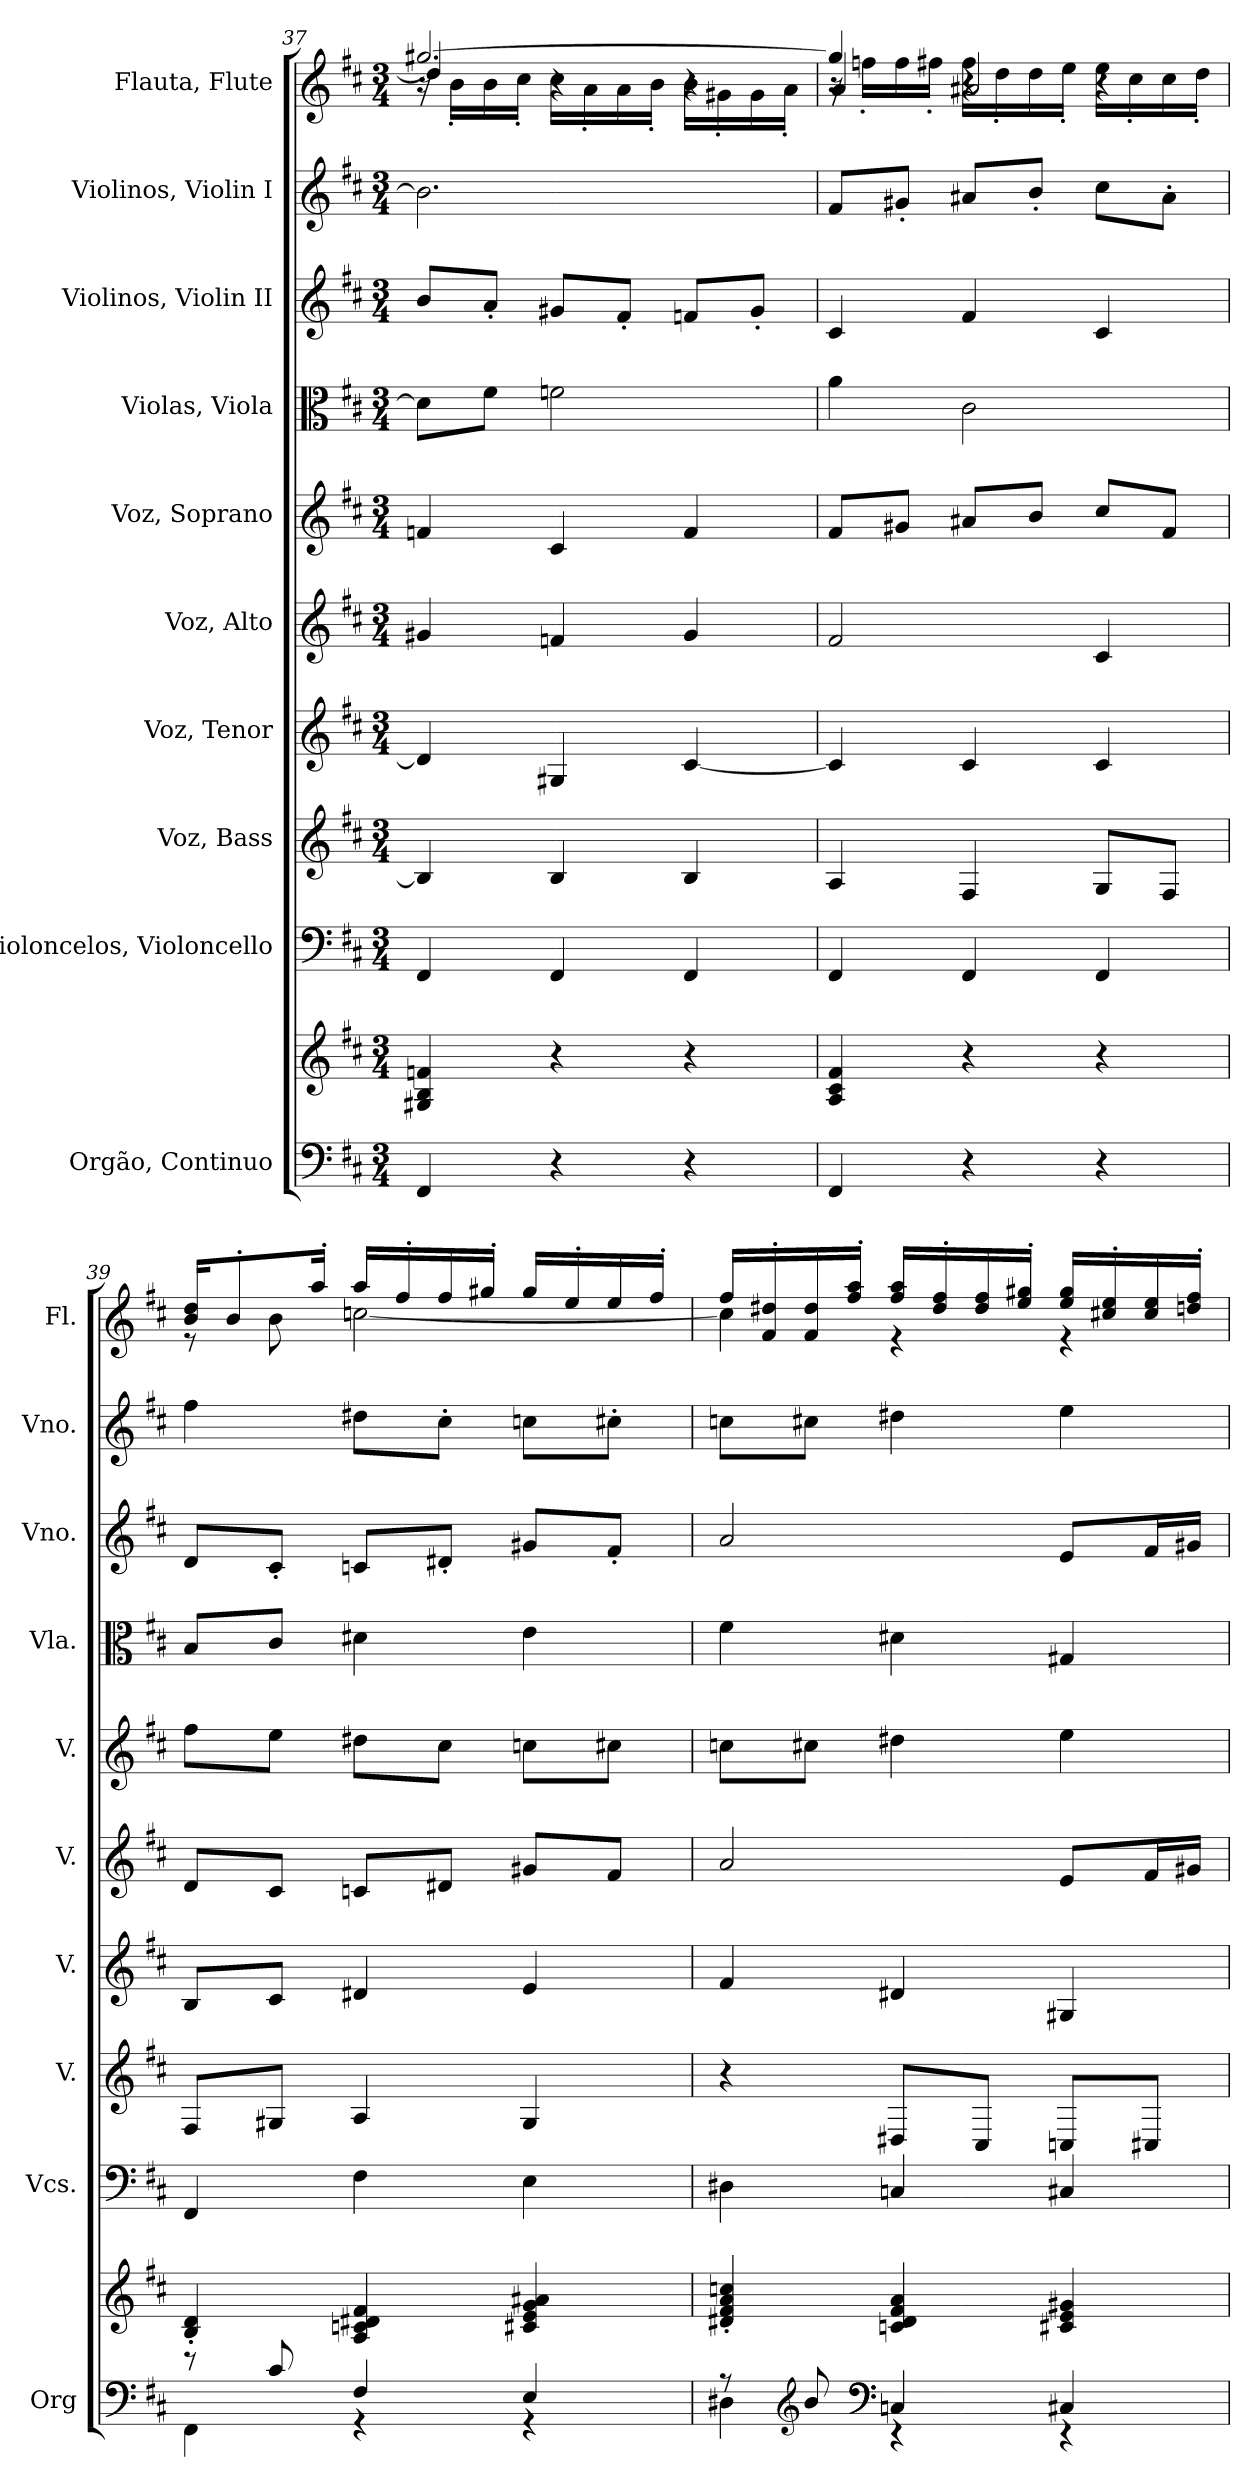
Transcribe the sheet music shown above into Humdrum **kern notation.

**kern	**kern	**kern	**kern	**kern	**kern	**kern	**kern	**kern	**kern	**kern
*part10	*part10	*part9	*part8	*part7	*part6	*part5	*part4	*part3	*part2	*part1
*staff11	*staff10	*staff9	*staff8	*staff7	*staff6	*staff5	*staff4	*staff3	*staff2	*staff1
*I"Orgão, Continuo	*	*I"Violoncelos, Violoncello	*I"Voz, Bass	*I"Voz, Tenor	*I"Voz, Alto	*I"Voz, Soprano	*I"Violas, Viola	*I"Violinos, Violin II	*I"Violinos, Violin I	*I"Flauta, Flute
*I'Org	*	*I'Vcs.	*I'V.	*I'V.	*I'V.	*I'V.	*I'Vla.	*I'Vno.	*I'Vno.	*I'Fl.
*clefF4	*clefG2	*clefF4	*clefG2	*clefG2	*clefG2	*clefG2	*clefC3	*clefG2	*clefG2	*clefG2
*k[f#c#]	*k[f#c#]	*k[f#c#]	*k[f#c#]	*k[f#c#]	*k[f#c#]	*k[f#c#]	*k[f#c#]	*k[f#c#]	*k[f#c#]	*k[f#c#]
*M3/4	*M3/4	*M3/4	*M3/4	*M3/4	*M3/4	*M3/4	*M3/4	*M3/4	*M3/4	*M3/4
=37	=37	=37	=37	=37	=37	=37	=37	=37	=37	=37
*	*	*	*	*	*	*	*	*	*	*^
*	*	*	*	*	*	*	*	*	*	*	*^
4FF#/	4G#X/ 4B/ 4fn/	4FF#/	4B/]	4d/]	4g#X/	4fn/	8d\L]	8b/L	2.b\]	[2.gg#X/	16r	4dd/]
.	.	.	.	.	.	.	.	.	.	.	16b'\LL	.
.	.	.	.	.	.	.	8f#\J	8a'/J	.	.	16b\	.
.	.	.	.	.	.	.	.	.	.	.	16cc#'\JJ	.
4r	4r	4FF#/	4B/	4G#X/	4fn/	4c#/	2fn\	8g#X/L	.	.	16cc#\LL	4r
.	.	.	.	.	.	.	.	.	.	.	16a'\	.
.	.	.	.	.	.	.	.	8f#'/J	.	.	16a\	.
.	.	.	.	.	.	.	.	.	.	.	16b'\JJ	.
4r	4r	4FF#/	4B/	[4c#/	4g#/	4f/	.	8fn/L	.	.	16b\LL	4r
.	.	.	.	.	.	.	.	.	.	.	16g#X'\	.
.	.	.	.	.	.	.	.	8g#'/J	.	.	16g#\	.
.	.	.	.	.	.	.	.	.	.	.	16a'\JJ	.
=38	=38	=38	=38	=38	=38	=38	=38	=38	=38	=38	=38	=38
4FF#/	4A/ 4c#/ 4f#/	4FF#/	4A/	4c#/]	2f#/	8f#/L	4a\	4c#/	8f#/L	4gg#/]	16r	4a/
.	.	.	.	.	.	.	.	.	.	.	16ffn'\LL	.
.	.	.	.	.	.	8g#X/J	.	.	8g#X'/J	.	16ff\	.
.	.	.	.	.	.	.	.	.	.	.	16ff#X'\JJ	.
4r	4r	4FF#/	4F#/	4c#/	.	8a#X/L	2c#\	4f#/	8a#X/L	4r	16ff#\LL	2a#X/
.	.	.	.	.	.	.	.	.	.	.	16dd'\	.
.	.	.	.	.	.	8b/J	.	.	8b'/J	.	16dd\	.
.	.	.	.	.	.	.	.	.	.	.	16ee'\JJ	.
4r	4r	4FF#/	8G/L	4c#/	4c#/	8cc#/L	.	4c#/	8cc#\L	4r	16ee\LL	.
.	.	.	.	.	.	.	.	.	.	.	16cc#'\	.
.	.	.	8F#/J	.	.	8f#/J	.	.	8a#'\J	.	16cc#\	.
.	.	.	.	.	.	.	.	.	.	.	16dd'\JJ	.
*	*	*	*	*	*	*	*	*	*	*	*v	*v
!!LO:PB:g=z
=39	=39	=39	=39	=39	=39	=39	=39	=39	=39	=39	=39
*^	*	*	*	*	*	*	*	*	*	*	*
8r	4FF#\	4B/' 4d/'	4FF#/	8F#/L	8B/L	8d/L	8ff#\L	8B/L	8d/L	4ff#\	16b/ 16dd/KL	8r
.	.	.	.	.	.	.	.	.	.	.	8b'/	.
8c#/	.	.	.	8G#X/J	8c#/J	8c#/J	8ee\J	8c#/J	8c#'/J	.	.	8b\
.	.	.	.	.	.	.	.	.	.	.	16aa'/Jk	.
4F#/	4r	4A/ 4cn/ 4d#X/ 4f#/	4F#\	4A/	4d#X/	8cn/L	8dd#X\L	4d#X\	8cn/L	8dd#X\L	16aa/LL	[2ccn\
.	.	.	.	.	.	.	.	.	.	.	16ff#'/	.
.	.	.	.	.	.	8d#X/J	8cc#\J	.	8d#X'/J	8cc#'\J	16ff#/	.
.	.	.	.	.	.	.	.	.	.	.	16gg#X'/JJ	.
4E/	4r	4c#X/ 4e/ 4g/ 4a#X/	4E\	4G#/	4e/	8g#X/L	8ccn\L	4e\	8g#X/L	8ccn\L	16gg#/LL	.
.	.	.	.	.	.	.	.	.	.	.	16ee'/	.
.	.	.	.	.	.	8f#/J	8cc#X\J	.	8f#'/J	8cc#X'\J	16ee/	.
.	.	.	.	.	.	.	.	.	.	.	16ff#'/JJ	.
=40	=40	=40	=40	=40	=40	=40	=40	=40	=40	=40	=40	=40
8r	4D#X\	4d#X/' 4f#/' 4a/' 4ccn/'	4D#X\	4r	4f#/	2a/	8ccn\L	4f#\	2a/	8ccn\L	16ff#/LL	4cc\]
.	.	.	.	.	.	.	.	.	.	.	16f#/' 16dd#X/'	.
*clefG2	*	*	*	*	*	*	*	*	*	*	*	*
8b/	.	.	.	.	.	.	8cc#X\J	.	.	8cc#X\J	16f#/ 16dd#/	.
.	.	.	.	.	.	.	.	.	.	.	16ff#/' 16aa/'JJ	.
*clefF4	*	*	*	*	*	*	*	*	*	*	*	*
4Cn/	4r	4cn/ 4d#/ 4f#/ 4a/	4Cn/	8D#X/L	4d#X/	.	4dd#X\	4d#X\	.	4dd#X\	16ff#/ 16aa/LL	4r
.	.	.	.	.	.	.	.	.	.	.	16dd#/' 16ff#/'	.
.	.	.	.	8C#/J	.	.	.	.	.	.	16dd#/ 16ff#/	.
.	.	.	.	.	.	.	.	.	.	.	16ee/' 16gg#X/'JJ	.
4C#X/	4r	4c#X/ 4e/ 4g#X/	4C#X/	8Cn/L	4G#X/	8e/L	4ee\	4G#X/	8e/L	4ee\	16ee/ 16gg#/LL	4r
.	.	.	.	.	.	.	.	.	.	.	16cc#X/' 16ee/'	.
.	.	.	.	8C#X/J	.	16f#/L	.	.	16f#/L	.	16cc#/ 16ee/	.
.	.	.	.	.	.	16g#X/JJ	.	.	16g#X/JJ	.	16ddn/' 16ff#/'JJ	.
*v	*v	*	*	*	*	*	*	*	*	*	*v	*v
=	=	=	=	=	=	=	=	=	=	=
*-	*-	*-	*-	*-	*-	*-	*-	*-	*-	*-
